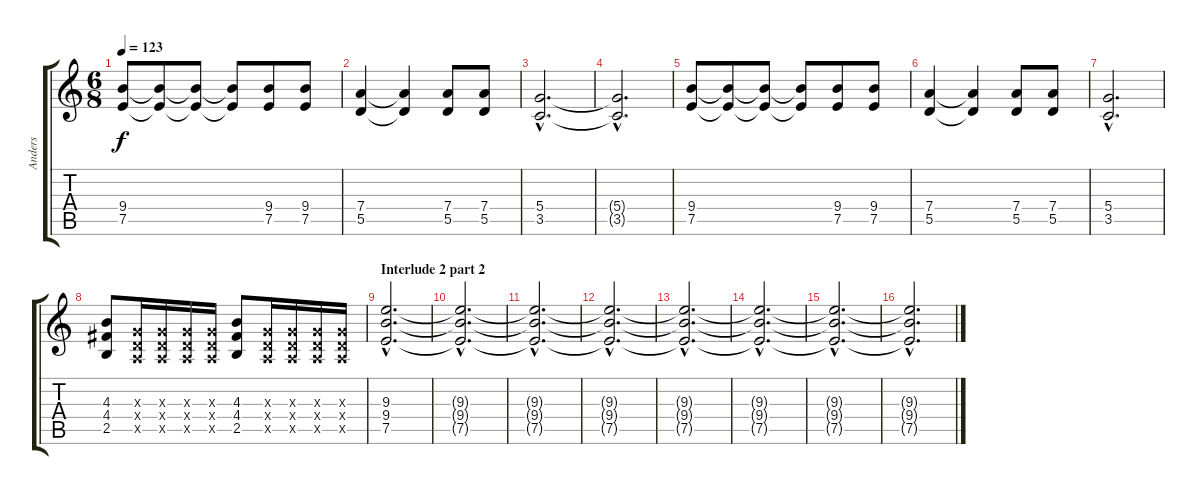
\track ("Anders" "Anders") {instrument distortionguitar}
\staff {score tabs}
\tuning (E4 B3 G3 D3 A2 E2) {hide}
\ts (6 8)
\tempo 123
\clef g2
\ks c
(9.4 7.5).8{dy f} (9.4{t} 7.5{t}).8 (9.4{t} 7.5{t}).8 (9.4{t} 7.5{t}).8 (9.4 7.5).8 (9.4 7.5).8 |
(7.4 5.5).4 (7.4{t} 5.5{t}).4 (7.4 5.5).8 (7.4 5.5).8 |
(5.4{hac} 3.5{hac}).2{d} |
(5.4{hac t} 3.5{hac t}).2{d} |
(9.4 7.5).8 (9.4{t} 7.5{t}).8 (9.4{t} 7.5{t}).8 (9.4{t} 7.5{t}).8 (9.4 7.5).8 (9.4 7.5).8 |
(7.4 5.5).4 (7.4{t} 5.5{t}).4 (7.4 5.5).8 (7.4 5.5).8 |
(5.4{hac} 3.5{hac}).2{d} |
(4.3 4.4 2.5).8 (0.3{x} 0.4{x} 0.5{x}).16 (0.3{x} 0.4{x} 0.5{x}).16 (0.3{x} 0.4{x} 0.5{x}).16 (0.3{x} 0.4{x} 0.5{x}).16 (4.3 4.4 2.5).8 (0.3{x} 0.4{x} 0.5{x}).16 (0.3{x} 0.4{x} 0.5{x}).16 (0.3{x} 0.4{x} 0.5{x}).16 (0.3{x} 0.4{x} 0.5{x}).16 |
\section ("" "Interlude 2 part 2 ")
(9.3{hac} 9.4{hac} 7.5{hac}).2{d volume 9} |
(9.3{hac t} 9.4{hac t} 7.5{hac t}).2{d} |
(9.3{hac t} 9.4{hac t} 7.5{hac t}).2{d} |
(9.3{hac t} 9.4{hac t} 7.5{hac t}).2{d} |
(9.3{hac t} 9.4{hac t} 7.5{hac t}).2{d} |
(9.3{hac t} 9.4{hac t} 7.5{hac t}).2{d} |
(9.3{hac t} 9.4{hac t} 7.5{hac t}).2{d} |
(9.3{hac t} 9.4{hac t} 7.5{hac t}).2{d}
